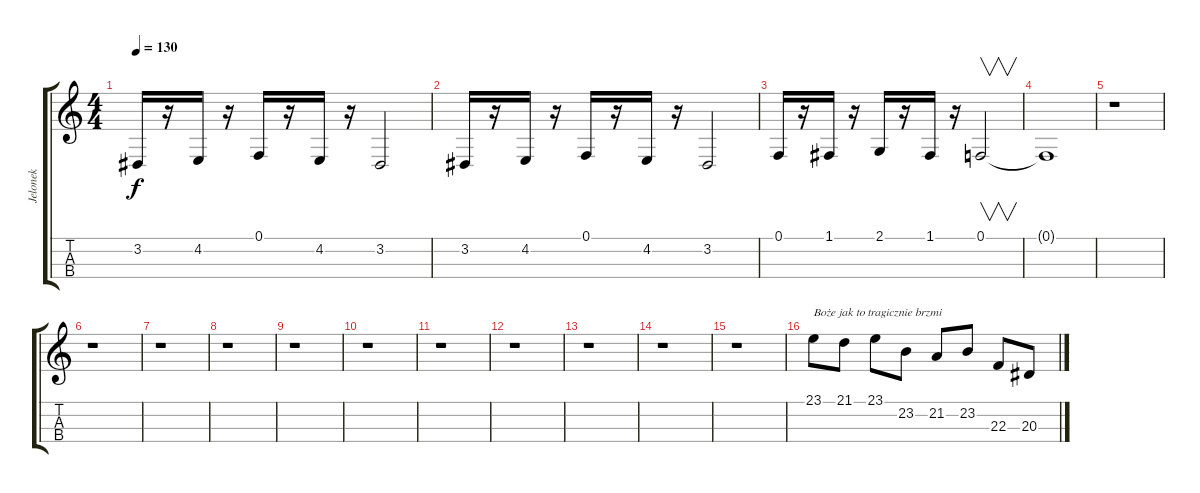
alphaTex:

\track ("Jelonek" "Jelonek") {instrument violin}
\staff {score tabs}
\tuning (F3 C3 G2 D2) {hide}
\ts (4 4)
\tempo 130
\clef g2
\ks c
3.2.16{dy f} r.16 4.2.16 r.16 0.1.16 r.16 4.2.16 r.16 3.2.2 |
3.2.16 r.16 4.2.16 r.16 0.1.16 r.16 4.2.16 r.16 3.2.2 |
0.1.16 r.16 1.1.16 r.16 2.1.16 r.16 1.1.16 r.16 0.1.2{v} |
0.1{t}.1 |
r.1 |
r.1 |
r.1 |
r.1 |
r.1 |
r.1 |
r.1 |
r.1 |
r.1 |
r.1 |
r.1 |
23.1.8{txt "Boże jak to tragicznie brzmi "} 21.1.8 23.1.8 23.2.8 21.2.8 23.2.8 22.3.8 20.3.8
